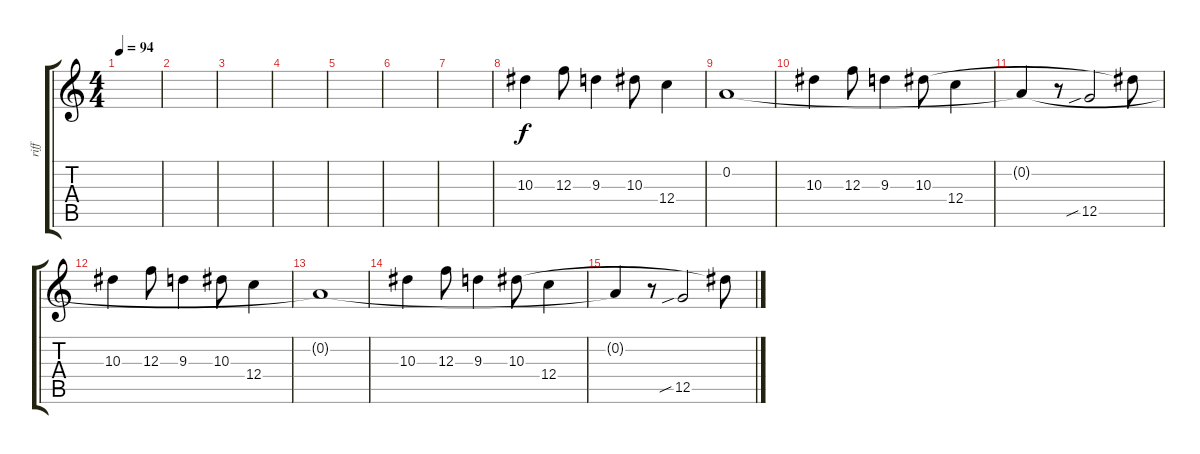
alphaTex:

\track ("riff" "riff") {instrument distortionguitar}
\staff {score tabs}
\tuning (D4 A3 F3 C3 G2 C2) {hide}
\ts (4 4)
\tempo 94
\clef g2
\ks c
|
|
|
|
|
|
|
10.3.4 12.3.8 9.3.4 10.3.8 12.4.4 |
0.2.1 |
10.3.4 12.3.8 9.3.4 10.3.8 12.4.4 |
0.2{t}.4 r.8 12.5{sib}.2 10.3{t}.8 |
10.3.4 12.3.8 9.3.4 10.3.8 12.4.4 |
0.2{t}.1 |
10.3.4 12.3.8 9.3.4 10.3.8 12.4.4 |
0.2{t}.4 r.8 12.5{sib}.2 10.3{t}.8
